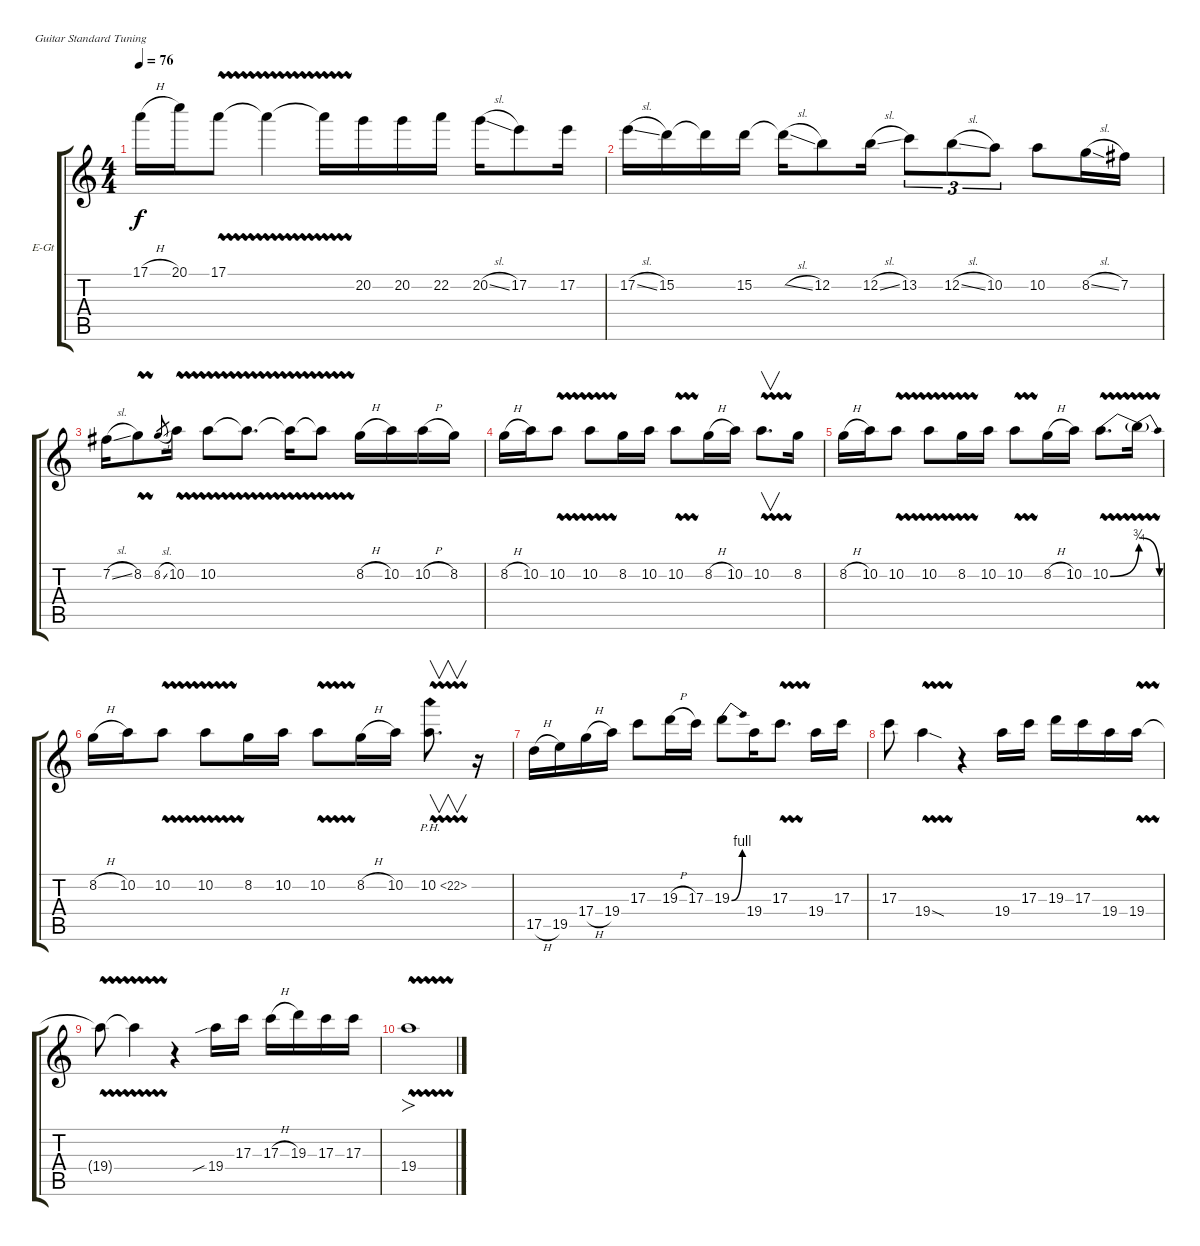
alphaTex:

\bracketExtendMode groupsimilarinstruments
\firstSystemTrackNameOrientation horizontal
\otherSystemsTrackNameOrientation horizontal
\track ("Lead Guitar" "E-Gt") {instrument overdrivenguitar}
\staff {score tabs}
\tuning (E4 B3 G3 D3 A2 E2)
\ts (4 4)
\tempo 76
\clef g2
\scale
0.333333
\ks c
17.1{h}.16{dy f} 20.1.16 17.1{vw}.8 17.1{vw t}.4 17.1{vw t}.16 20.2.16 20.2.16 22.2.16 20.2{sl}.16 17.2.8 17.2.16 |
\scale
0.333333 17.2{sl}.16 15.2.16 15.2{t}.16 15.2.16 15.2{sl t}.16 12.2.8 12.2{sl}.16 13.2.8{tu (3 2)} 12.2{sl}.8{tu (3 2)} 10.2.8{tu (3 2)} 10.2.8 8.2{sl}.16 7.2.16 |
\scale
0.333333 7.2{sl}.16 8.2{vw}.8 8.2{sl}.8{gr} 10.2{vw}.16 10.2{vw}.8 10.2{vw t}.8{d} 10.2{vw t}.16 10.2{vw t}.8 8.2{h}.16 10.2.16 10.2{h}.16 8.2.16 |
\scale
0.333333 8.2{h}.16 10.2.16 10.2{vw}.8 10.2{vw}.8 8.2.16 10.2.16 10.2{vw}.8 8.2{h}.16 10.2.16 10.2{vw}.8{v d} 8.2.16 |
\scale
0.333333 8.2{h}.16 10.2.16 10.2{vw}.8 10.2{vw}.8 8.2{vw}.16 10.2.16 10.2{vw}.8 8.2{h}.16 10.2.16 10.2{be (bend 0 0 59.4 3) vw}.8{d} 10.2{be (release 0 4 59.4 0) vw t}.16 |
\scale
0.333333 8.2{h}.16 10.2.16 10.2{vw}.8 10.2{vw}.8 8.2.16 10.2.16 10.2{vw}.8 8.2{h}.16 10.2.16 10.2{ph 12 vw}.8{v d} r.16 |
\scale
0.333333 17.5{h}.16 19.5.16 17.4{h}.16 19.4.16 17.3.8 19.3{h}.16 17.3.16 19.3{be (bend 0 0 60 4)}.8 19.4.16 17.3{vw}.8{d} 19.4.16 17.3.16 |
\scale
0.333333 17.3.8 19.4{vw sod}.4 r.4 19.4.16 17.3.16 19.3.16 17.3.16 19.4.16 19.4{vw}.16 |
\scale
0.333333 19.4{vw t}.8 19.4{vw t}.4 r.4 19.4{sib}.16 17.3.16 17.3{h}.16 19.3.16 17.3.16 17.3.16 |
\scale
0.333333 19.4{vw}.1{fo} |
\scale
0.333333 |
\scale
0.333333 |
\scale
0.333333 |
\scale
0.333333 |
\scale
0.333333 |
\scale
0.333333
